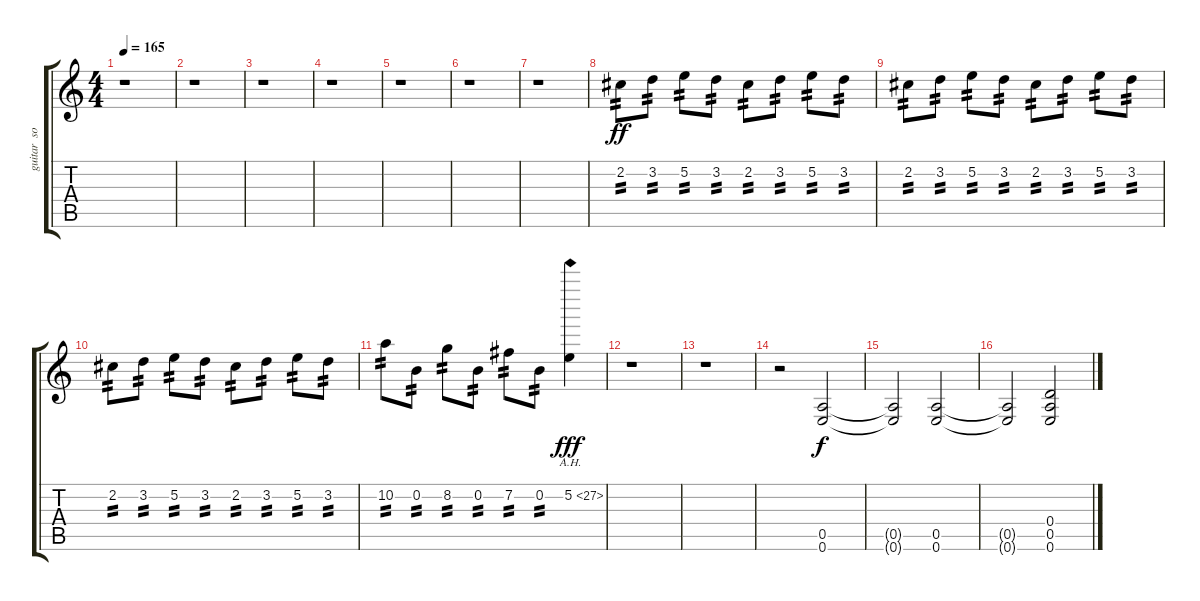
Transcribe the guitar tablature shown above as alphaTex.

\track ("guitar  solo  three" "guitar  so") {instrument overdrivenguitar}
\staff {score tabs}
\tuning (E4 B3 G3 D3 A2 E2) {hide}
\ts (4 4)
\tempo 165
\clef g2
\ks c
r.1{dy f} |
r.1 |
r.1 |
r.1 |
r.1 |
r.1 |
r.1 |
2.2.8{tp 2 dy ff} 3.2.8{tp 2} 5.2.8{tp 2} 3.2.8{tp 2} 2.2.8{tp 2} 3.2.8{tp 2} 5.2.8{tp 2} 3.2.8{tp 2} |
2.2.8{tp 2} 3.2.8{tp 2} 5.2.8{tp 2} 3.2.8{tp 2} 2.2.8{tp 2} 3.2.8{tp 2} 5.2.8{tp 2} 3.2.8{tp 2} |
2.2.8{tp 2} 3.2.8{tp 2} 5.2.8{tp 2} 3.2.8{tp 2} 2.2.8{tp 2} 3.2.8{tp 2} 5.2.8{tp 2} 3.2.8{tp 2} |
10.2.8{tp 2} 0.2.8{tp 2} 8.2.8{tp 2} 0.2.8{tp 2} 7.2.8{tp 2} 0.2.8{tp 2} 5.2{ah 22}.4{dy fff} |
r.1 |
r.1 |
r.2 (0.5 0.6).2{dy f volume 14 instrument reversecymbal} |
(0.5{t} 0.6{t}).2 (0.5 0.6).2 |
(0.5{t} 0.6{t}).2 (0.4 0.5 0.6).2
